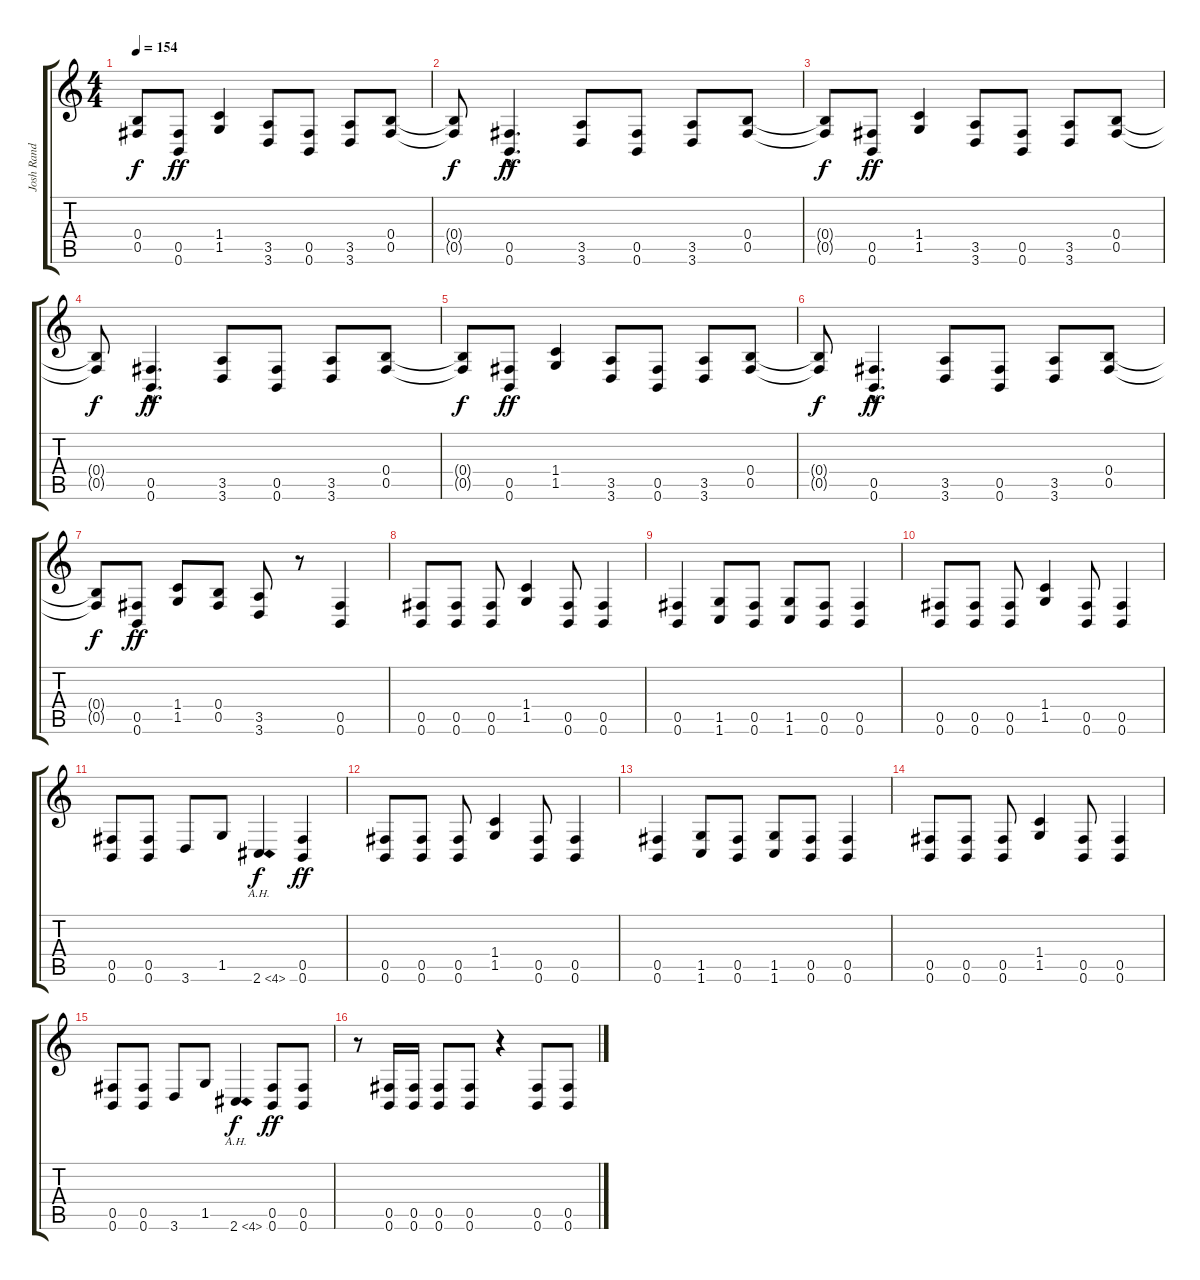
\track ("Josh Rand" "Josh Rand") {instrument distortionguitar}
\staff {score tabs}
\tuning (Db4 Ab3 E3 B2 Gb2 B1) {hide}
\ts (4 4)
\tempo 154
\clef g2
\ks c
(0.4{t} 0.5{t}).8{dy f} (0.5 0.6).8{dy ff} (1.4 1.5).4 (3.5 3.6).8 (0.5 0.6).8 (3.5 3.6).8 (0.4 0.5).8 |
(0.4{t} 0.5{t}).8{dy f} (0.5{hac} 0.6{hac}).4{d dy ff} (3.5 3.6).8 (0.5 0.6).8 (3.5 3.6).8 (0.4 0.5).8 |
(0.4{t} 0.5{t}).8{dy f} (0.5 0.6).8{dy ff} (1.4 1.5).4 (3.5 3.6).8 (0.5 0.6).8 (3.5 3.6).8 (0.4 0.5).8 |
(0.4{t} 0.5{t}).8{dy f} (0.5{hac} 0.6{hac}).4{d dy ff} (3.5 3.6).8 (0.5 0.6).8 (3.5 3.6).8 (0.4 0.5).8 |
(0.4{t} 0.5{t}).8{dy f} (0.5 0.6).8{dy ff} (1.4 1.5).4 (3.5 3.6).8 (0.5 0.6).8 (3.5 3.6).8 (0.4 0.5).8 |
(0.4{t} 0.5{t}).8{dy f} (0.5{hac} 0.6{hac}).4{d dy ff} (3.5 3.6).8 (0.5 0.6).8 (3.5 3.6).8 (0.4 0.5).8 |
(0.4{t} 0.5{t}).8{dy f} (0.5 0.6).8{dy ff} (1.4 1.5).8 (0.4 0.5).8 (3.5 3.6).8 r.8 (0.5 0.6).4 |
(0.5 0.6).8 (0.5 0.6).8 (0.5 0.6).8 (1.4 1.5).4 (0.5 0.6).8 (0.5 0.6).4 |
(0.5 0.6).4 (1.5 1.6).8 (0.5 0.6).8 (1.5 1.6).8 (0.5 0.6).8 (0.5 0.6).4 |
(0.5 0.6).8 (0.5 0.6).8 (0.5 0.6).8 (1.4 1.5).4 (0.5 0.6).8 (0.5 0.6).4 |
(0.5 0.6).8 (0.5 0.6).8 3.6.8 1.5.8 2.6{ah 2}.4{dy f} (0.5 0.6).4{dy ff} |
(0.5 0.6).8 (0.5 0.6).8 (0.5 0.6).8 (1.4 1.5).4 (0.5 0.6).8 (0.5 0.6).4 |
(0.5 0.6).4 (1.5 1.6).8 (0.5 0.6).8 (1.5 1.6).8 (0.5 0.6).8 (0.5 0.6).4 |
(0.5 0.6).8 (0.5 0.6).8 (0.5 0.6).8 (1.4 1.5).4 (0.5 0.6).8 (0.5 0.6).4 |
(0.5 0.6).8 (0.5 0.6).8 3.6.8 1.5.8 2.6{ah 2}.4{dy f} (0.5 0.6).8{dy ff} (0.5 0.6).8 |
r.8 (0.5 0.6).16 (0.5 0.6).16 (0.5 0.6).8 (0.5 0.6).8 r.4 (0.5 0.6).8 (0.5 0.6).8
